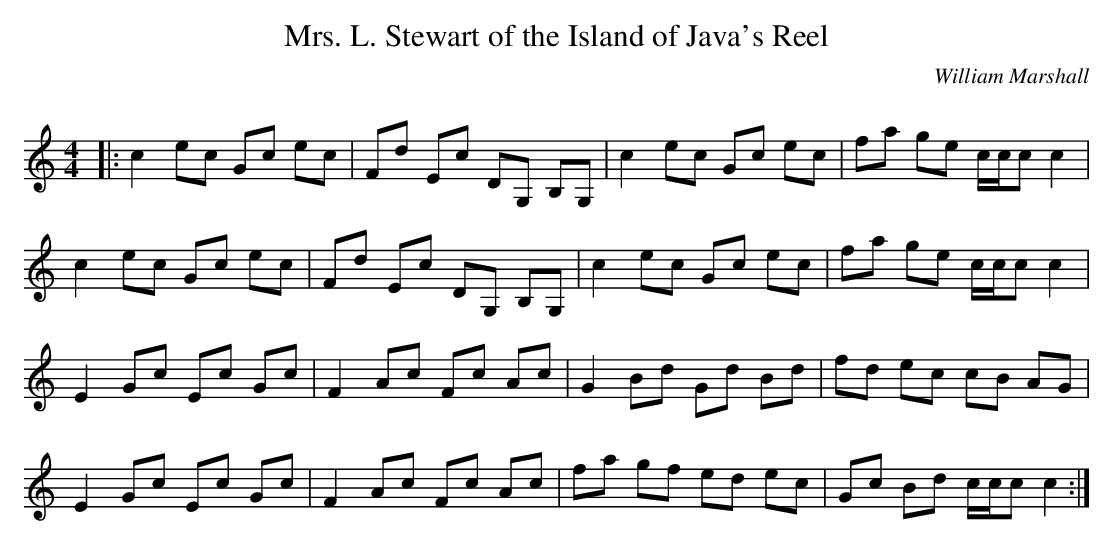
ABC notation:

X:1
T: Mrs. L. Stewart of the Island of Java's Reel
C:William Marshall
Q: 232
K:C
M:4/4
L:1/8
|:c2 ec Gc ec|Fd Ec DG, B,G,|c2 ec Gc ec|fa ge c1/2c1/2c c2|
c2 ec Gc ec|Fd Ec DG, B,G,|c2 ec Gc ec|fa ge c1/2c1/2c c2|
E2 Gc Ec Gc|F2 Ac Fc Ac|G2 Bd Gd Bd|fd ec cB AG|
E2 Gc Ec Gc|F2 Ac Fc Ac|fa gf ed ec|Gc Bd c1/2c1/2c c2:|
